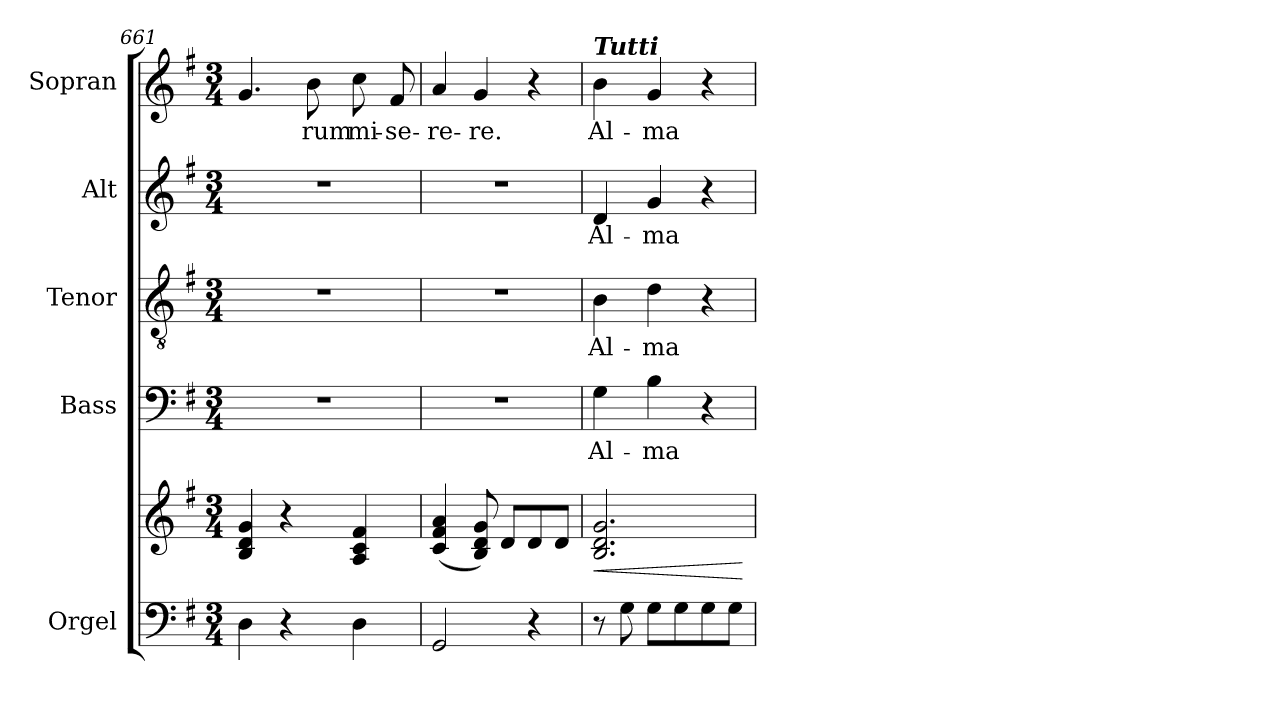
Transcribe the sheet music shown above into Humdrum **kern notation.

**kern	**kern	**dynam	**kern	**text	**kern	**text	**kern	**text	**kern	**text
*part5	*part5	*part5	*part4	*part4	*part3	*part3	*part2	*part2	*part1	*part1
*staff6	*staff5	*staff5/6	*staff4	*staff4	*staff3	*staff3	*staff2	*staff2	*staff1	*staff1
*I"Orgel	*	*	*I"Bass	*	*I"Tenor	*	*I"Alt	*	*I"Sopran	*
*I'Org.	*	*	*I'B.	*	*I'T.	*	*I'A.	*	*I'S.	*
*clefF4	*clefG2	*	*clefF4	*	*clefGv2	*	*clefG2	*	*clefG2	*
*k[f#]	*k[f#]	*	*k[f#]	*	*k[f#]	*	*k[f#]	*	*k[f#]	*
*G:	*G:	*	*G:	*	*G:	*	*G:	*	*G:	*
*M3/4	*M3/4	*	*M3/4	*	*M3/4	*	*M3/4	*	*M3/4	*
=661	=661	=661	=661	=661	=661	=661	=661	=661	=661	=661
4D\	4B/ 4d/ 4g/	.	2.r	.	2.r	.	2.r	.	4.g/	.
4r	4r	.	.	.	.	.	.	.	.	.
!	!	!	!	!	!	!	!	!	!	!LO:LY:b
.	.	.	.	.	.	.	.	.	8b\	-rum
!	!	!	!	!	!	!	!	!	!	!LO:LY:b
4D\	4A/ 4c/ 4f#/	.	.	.	.	.	.	.	8cc\	mi-
!	!	!	!	!	!	!	!	!	!	!LO:LY:b
.	.	.	.	.	.	.	.	.	8f#/	-se-
=662	=662	=662	=662	=662	=662	=662	=662	=662	=662	=662
!	!	!	!	!	!	!	!	!	!	!LO:LY:b
2GG/	(<4c/ 4f#/ 4a/	.	2.r	.	2.r	.	2.r	.	4a/	-re-
!	!	!	!	!	!	!	!	!	!	!LO:LY:b
.	8B/ 8d/ 8g/)	.	.	.	.	.	.	.	4g/	-re.
.	8d/L	.	.	.	.	.	.	.	.	.
4r	8d/	.	.	.	.	.	.	.	4r	.
.	8d/J	.	.	.	.	.	.	.	.	.
=663	=663	=663	=663	=663	=663	=663	=663	=663	=663	=663
!	!	!	!	!	!	!	!	!	!LO:TX:a:Bi:t=Tutti	!
!	!	!LO:HP:b	!	!LO:LY:b	!	!LO:LY:b	!	!LO:LY:b	!	!LO:LY:b
8r	2.B/ 2.d/ 2.g/	<	4G\	Al-	4B\	Al-	4d/	Al-	4b\	Al-
8G\	.	.	.	.	.	.	.	.	.	.
!	!	!	!	!LO:LY:b	!	!LO:LY:b	!	!LO:LY:b	!	!LO:LY:b
8G\L	.	.	4B\	-ma	4d\	-ma	4g/	-ma	4g/	-ma
8G\	.	.	.	.	.	.	.	.	.	.
8G\	.	.	4r	.	4r	.	4r	.	4r	.
8G\J	.	.	.	.	.	.	.	.	.	.
.	.	[	.	.	.	.	.	.	.	.
=	=	=	=	=	=	=	=	=	=	=
*-	*-	*-	*-	*-	*-	*-	*-	*-	*-	*-
